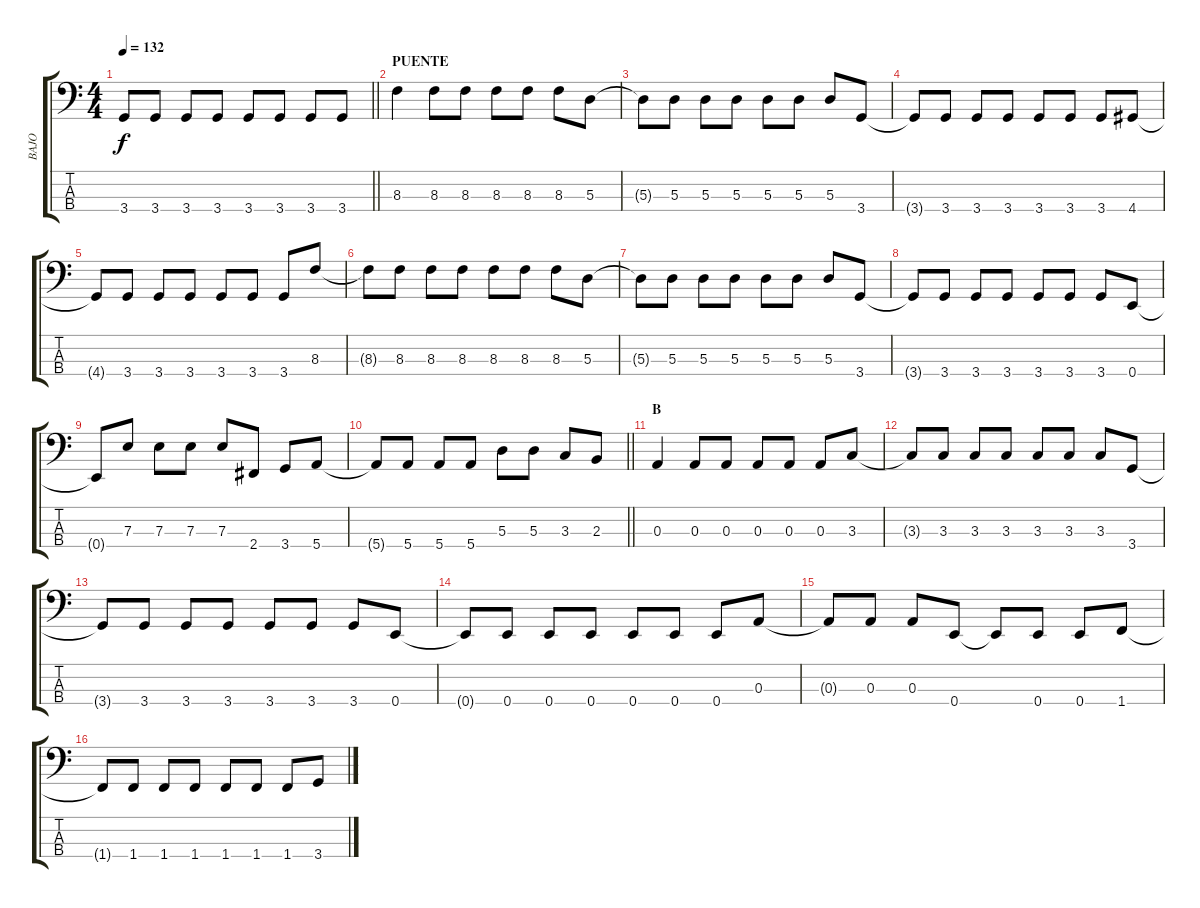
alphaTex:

\track ("BAJO" "BAJO") {instrument electricbassfinger}
\staff {score tabs}
\tuning (G2 D2 A1 E1) {hide}
\ts (4 4)
\tempo 132
\clef f4
\barLineRight lightlight
\ks c
3.4{t}.8{dy f} 3.4.8 3.4.8 3.4.8 3.4.8 3.4.8 3.4.8 3.4.8 |
\section ("" "PUENTE")
8.3.4 8.3.8 8.3.8 8.3.8 8.3.8 8.3.8 5.3.8 |
5.3{t}.8 5.3.8 5.3.8 5.3.8 5.3.8 5.3.8 5.3.8 3.4.8 |
3.4{t}.8 3.4.8 3.4.8 3.4.8 3.4.8 3.4.8 3.4.8 4.4.8 |
4.4{t}.8 3.4.8 3.4.8 3.4.8 3.4.8 3.4.8 3.4.8 8.3.8 |
8.3{t}.8 8.3.8 8.3.8 8.3.8 8.3.8 8.3.8 8.3.8 5.3.8 |
5.3{t}.8 5.3.8 5.3.8 5.3.8 5.3.8 5.3.8 5.3.8 3.4.8 |
3.4{t}.8 3.4.8 3.4.8 3.4.8 3.4.8 3.4.8 3.4.8 0.4.8 |
0.4{t}.8 7.3.8 7.3.8 7.3.8 7.3.8 2.4.8 3.4.8 5.4.8 |
\barLineRight lightlight
5.4{t}.8 5.4.8 5.4.8 5.4.8 5.3.8 5.3.8 3.3.8 2.3.8 |
\section ("" "B")
0.3.4 0.3.8 0.3.8 0.3.8 0.3.8 0.3.8 3.3.8 |
3.3{t}.8 3.3.8 3.3.8 3.3.8 3.3.8 3.3.8 3.3.8 3.4.8 |
3.4{t}.8 3.4.8 3.4.8 3.4.8 3.4.8 3.4.8 3.4.8 0.4.8 |
0.4{t}.8 0.4.8 0.4.8 0.4.8 0.4.8 0.4.8 0.4.8 0.3.8 |
0.3{t}.8 0.3.8 0.3.8 0.4.8 0.4{t}.8 0.4.8 0.4.8 1.4.8 |
1.4{t}.8 1.4.8 1.4.8 1.4.8 1.4.8 1.4.8 1.4.8 3.4.8
